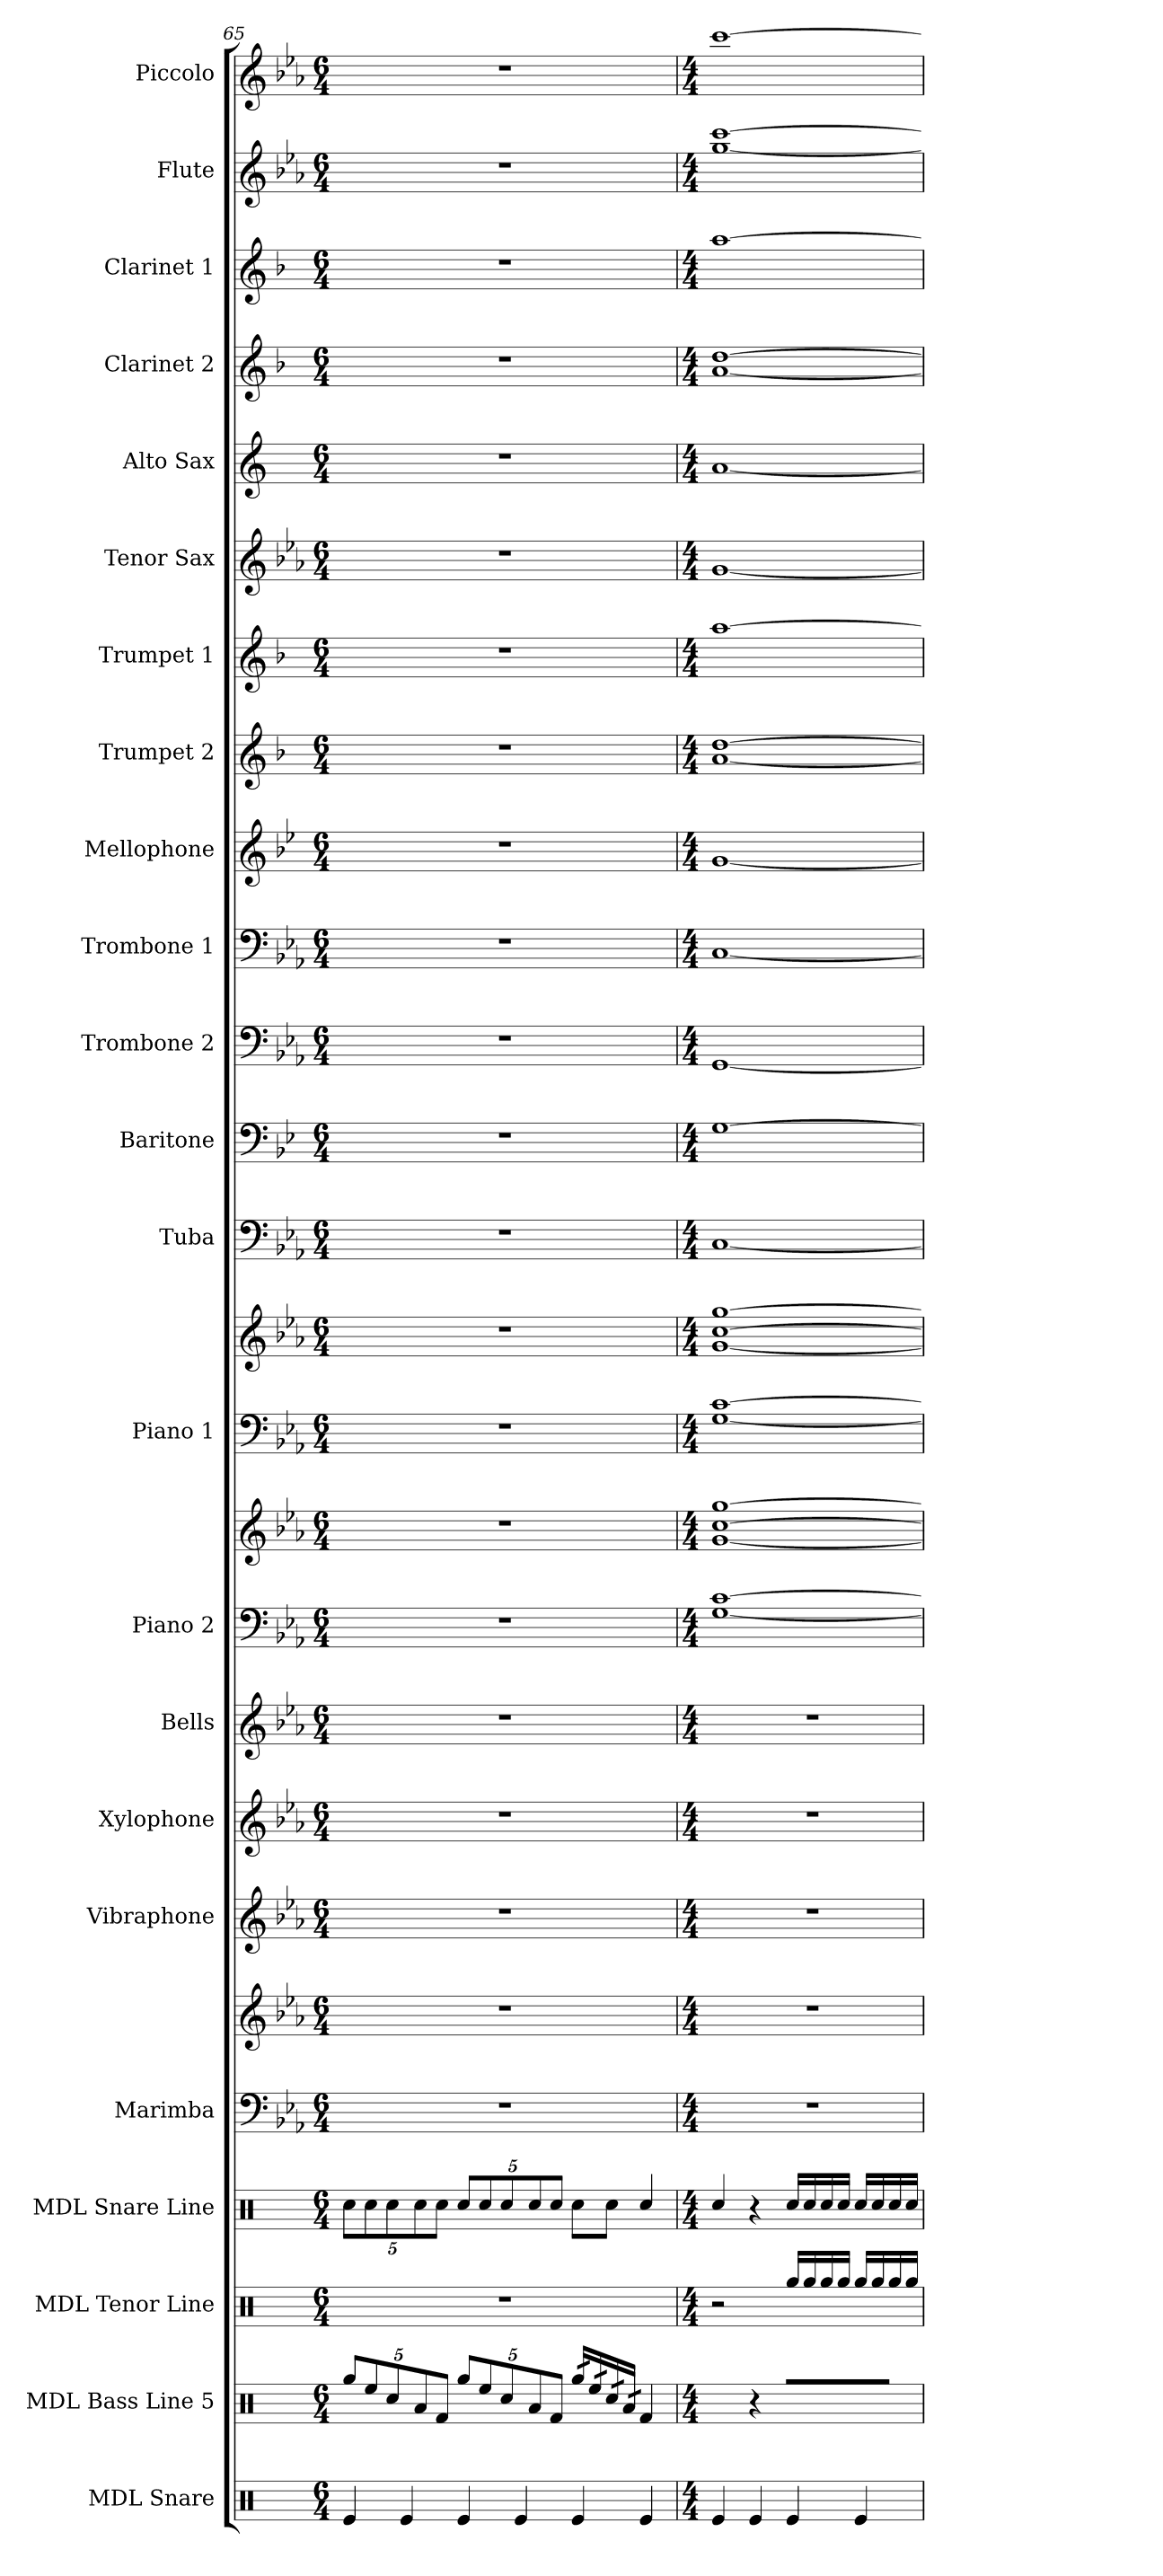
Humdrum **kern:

**kern	**kern	**kern	**kern	**kern	**kern	**kern	**kern	**kern	**kern	**kern	**kern	**kern	**kern	**kern	**kern	**kern	**kern	**kern	**kern	**kern	**kern	**kern	**kern	**kern	**kern
*part23	*part22	*part21	*part20	*part19	*part19	*part18	*part17	*part16	*part15	*part15	*part14	*part14	*part13	*part12	*part11	*part10	*part9	*part8	*part7	*part6	*part5	*part4	*part3	*part2	*part1
*staff26	*staff25	*staff24	*staff23	*staff22	*staff21	*staff20	*staff19	*staff18	*staff17	*staff16	*staff15	*staff14	*staff13	*staff12	*staff11	*staff10	*staff9	*staff8	*staff7	*staff6	*staff5	*staff4	*staff3	*staff2	*staff1
*I"MDL Snare	*I"MDL Bass Line 5	*I"MDL Tenor Line	*I"MDL Snare Line	*I"Marimba	*	*I"Vibraphone	*I"Xylophone	*I"Bells	*I"Piano 2	*	*I"Piano 1	*	*I"Tuba	*I"Baritone	*I"Trombone 2	*I"Trombone 1	*I"Mellophone	*I"Trumpet 2	*I"Trumpet 1	*I"Tenor Sax	*I"Alto Sax	*I"Clarinet 2	*I"Clarinet 1	*I"Flute	*I"Piccolo
*I'SN.	*I'B. L.	*I'T. L.	*I'S. L.	*I'Mrb.	*	*I'Vib.	*I'Xyl.	*I'Bls.	*I'Pno. 2	*	*I'Pno. 1	*	*I'Tba.	*I'Bar.	*I'Tbn. 2	*I'Tbn. 1	*I'Mello.	*I'Tpt. 2	*I'Tpt. 1	*I'T. Sx.	*I'A. Sx.	*I'Cl. 2	*I'Cl. 1	*I'Fl.	*I'Picc.
!!LO:PB:g=z
*clefX	*clefX	*clefX	*clefX	*clefF4	*clefG2	*clefG2	*clefG2	*clefG2	*clefF4	*clefG2	*clefF4	*clefG2	*clefF4	*clefF4	*clefF4	*clefF4	*clefG2	*clefG2	*clefG2	*clefG2	*clefG2	*clefG2	*clefG2	*clefG2	*clefG2
*	*	*	*	*	*	*	*ITrd-7c-12	*ITrd-14c-24	*	*	*	*	*	*ITrd4c7	*	*	*ITrd4c7	*ITrd1c2	*ITrd1c2	*ITrd8c14	*ITrd5c9	*ITrd1c2	*ITrd1c2	*	*ITrd-7c-12
*k[]	*k[]	*k[]	*k[]	*k[b-e-a-]	*k[b-e-a-]	*k[b-e-a-]	*k[b-e-a-]	*k[b-e-a-]	*k[b-e-a-]	*k[b-e-a-]	*k[b-e-a-]	*k[b-e-a-]	*k[b-e-a-]	*k[b-e-a-]	*k[b-e-a-]	*k[b-e-a-]	*k[b-e-a-]	*k[b-e-a-]	*k[b-e-a-]	*k[b-e-a-]	*k[b-e-a-]	*k[b-e-a-]	*k[b-e-a-]	*k[b-e-a-]	*k[b-e-a-]
*M6/4	*M6/4	*M6/4	*M6/4	*M6/4	*M6/4	*M6/4	*M6/4	*M6/4	*M6/4	*M6/4	*M6/4	*M6/4	*M6/4	*M6/4	*M6/4	*M6/4	*M6/4	*M6/4	*M6/4	*M6/4	*M6/4	*M6/4	*M6/4	*M6/4	*M6/4
*	*Xbrackettup	*	*Xbrackettup	*	*	*	*	*	*	*	*	*	*	*	*	*	*	*	*	*	*	*	*	*	*
=65	=65	=65	=65	=65	=65	=65	=65	=65	=65	=65	=65	=65	=65	=65	=65	=65	=65	=65	=65	=65	=65	=65	=65	=65	=65
4Re/	10Rgg/L	1.r	10Rcc\L	1.r	1.r	1.r	1.r	1.r	1.r	1.r	1.r	1.r	1.r	1.r	1.r	1.r	1.r	1.r	1.r	1.r	1.r	1.r	1.r	1.r	1.r
.	10Ree/	.	10Rcc\	.	.	.	.	.	.	.	.	.	.	.	.	.	.	.	.	.	.	.	.	.	.
.	10Rcc/	.	10Rcc\	.	.	.	.	.	.	.	.	.	.	.	.	.	.	.	.	.	.	.	.	.	.
4Re/	.	.	.	.	.	.	.	.	.	.	.	.	.	.	.	.	.	.	.	.	.	.	.	.	.
.	10Ra/	.	10Rcc\	.	.	.	.	.	.	.	.	.	.	.	.	.	.	.	.	.	.	.	.	.	.
.	10Rf/J	.	10Rcc\J	.	.	.	.	.	.	.	.	.	.	.	.	.	.	.	.	.	.	.	.	.	.
4Re/	10Rgg/L	.	10Rcc/L	.	.	.	.	.	.	.	.	.	.	.	.	.	.	.	.	.	.	.	.	.	.
.	10Ree/	.	10Rcc/	.	.	.	.	.	.	.	.	.	.	.	.	.	.	.	.	.	.	.	.	.	.
.	10Rcc/	.	10Rcc/	.	.	.	.	.	.	.	.	.	.	.	.	.	.	.	.	.	.	.	.	.	.
4Re/	.	.	.	.	.	.	.	.	.	.	.	.	.	.	.	.	.	.	.	.	.	.	.	.	.
.	10Ra/	.	10Rcc/	.	.	.	.	.	.	.	.	.	.	.	.	.	.	.	.	.	.	.	.	.	.
.	10Rf/J	.	10Rcc/J	.	.	.	.	.	.	.	.	.	.	.	.	.	.	.	.	.	.	.	.	.	.
*	*tremolo	*	*	*	*	*	*	*	*	*	*	*	*	*	*	*	*	*	*	*	*	*	*	*	*
4Re/	32Rgg/LLL	.	8Rcc\L	.	.	.	.	.	.	.	.	.	.	.	.	.	.	.	.	.	.	.	.	.	.
.	32Rgg/	.	.	.	.	.	.	.	.	.	.	.	.	.	.	.	.	.	.	.	.	.	.	.	.
.	32Ree/	.	.	.	.	.	.	.	.	.	.	.	.	.	.	.	.	.	.	.	.	.	.	.	.
.	32Ree/	.	.	.	.	.	.	.	.	.	.	.	.	.	.	.	.	.	.	.	.	.	.	.	.
.	32Rcc/	.	8Rcc\J	.	.	.	.	.	.	.	.	.	.	.	.	.	.	.	.	.	.	.	.	.	.
.	32Rcc/	.	.	.	.	.	.	.	.	.	.	.	.	.	.	.	.	.	.	.	.	.	.	.	.
.	32Ra/	.	.	.	.	.	.	.	.	.	.	.	.	.	.	.	.	.	.	.	.	.	.	.	.
.	32Ra/JJJ	.	.	.	.	.	.	.	.	.	.	.	.	.	.	.	.	.	.	.	.	.	.	.	.
*	*Xtremolo	*	*	*	*	*	*	*	*	*	*	*	*	*	*	*	*	*	*	*	*	*	*	*	*
4Re/	4Rf/	.	4Rcc/	.	.	.	.	.	.	.	.	.	.	.	.	.	.	.	.	.	.	.	.	.	.
=66	=66	=66	=66	=66	=66	=66	=66	=66	=66	=66	=66	=66	=66	=66	=66	=66	=66	=66	=66	=66	=66	=66	=66	=66	=66
*M4/4	*M4/4	*M4/4	*M4/4	*M4/4	*M4/4	*M4/4	*M4/4	*M4/4	*M4/4	*M4/4	*M4/4	*M4/4	*M4/4	*M4/4	*M4/4	*M4/4	*M4/4	*M4/4	*M4/4	*M4/4	*M4/4	*M4/4	*M4/4	*M4/4	*M4/4
4Re/	4R/	2r	4Rcc/	1r	1r	1r	1r	1r	[1G [1c	[1g [1cc [1gg	[1G [1c	[1g [1cc [1gg	[1C	[1C	[1GG	[1C	[1c	[1g [1cc	[1gg	[1G	[1c	[1g [1cc	[1gg	[1gg [1ccc	[1cccc
4Re/	4r	.	4r	.	.	.	.	.	.	.	.	.	.	.	.	.	.	.	.	.	.	.	.	.	.
4Re/	8R/L	16Rgg/LL	16Rcc/LL	.	.	.	.	.	.	.	.	.	.	.	.	.	.	.	.	.	.	.	.	.	.
.	.	16Rgg/	16Rcc/	.	.	.	.	.	.	.	.	.	.	.	.	.	.	.	.	.	.	.	.	.	.
.	8R/	16Rgg/	16Rcc/	.	.	.	.	.	.	.	.	.	.	.	.	.	.	.	.	.	.	.	.	.	.
.	.	16Rgg/JJ	16Rcc/JJ	.	.	.	.	.	.	.	.	.	.	.	.	.	.	.	.	.	.	.	.	.	.
4Re/	8R/	16Rgg/LL	16Rcc/LL	.	.	.	.	.	.	.	.	.	.	.	.	.	.	.	.	.	.	.	.	.	.
.	.	16Rgg/	16Rcc/	.	.	.	.	.	.	.	.	.	.	.	.	.	.	.	.	.	.	.	.	.	.
.	8R/J	16Rgg/	16Rcc/	.	.	.	.	.	.	.	.	.	.	.	.	.	.	.	.	.	.	.	.	.	.
.	.	16Rgg/JJ	16Rcc/JJ	.	.	.	.	.	.	.	.	.	.	.	.	.	.	.	.	.	.	.	.	.	.
=	=	=	=	=	=	=	=	=	=	=	=	=	=	=	=	=	=	=	=	=	=	=	=	=	=
*-	*-	*-	*-	*-	*-	*-	*-	*-	*-	*-	*-	*-	*-	*-	*-	*-	*-	*-	*-	*-	*-	*-	*-	*-	*-
